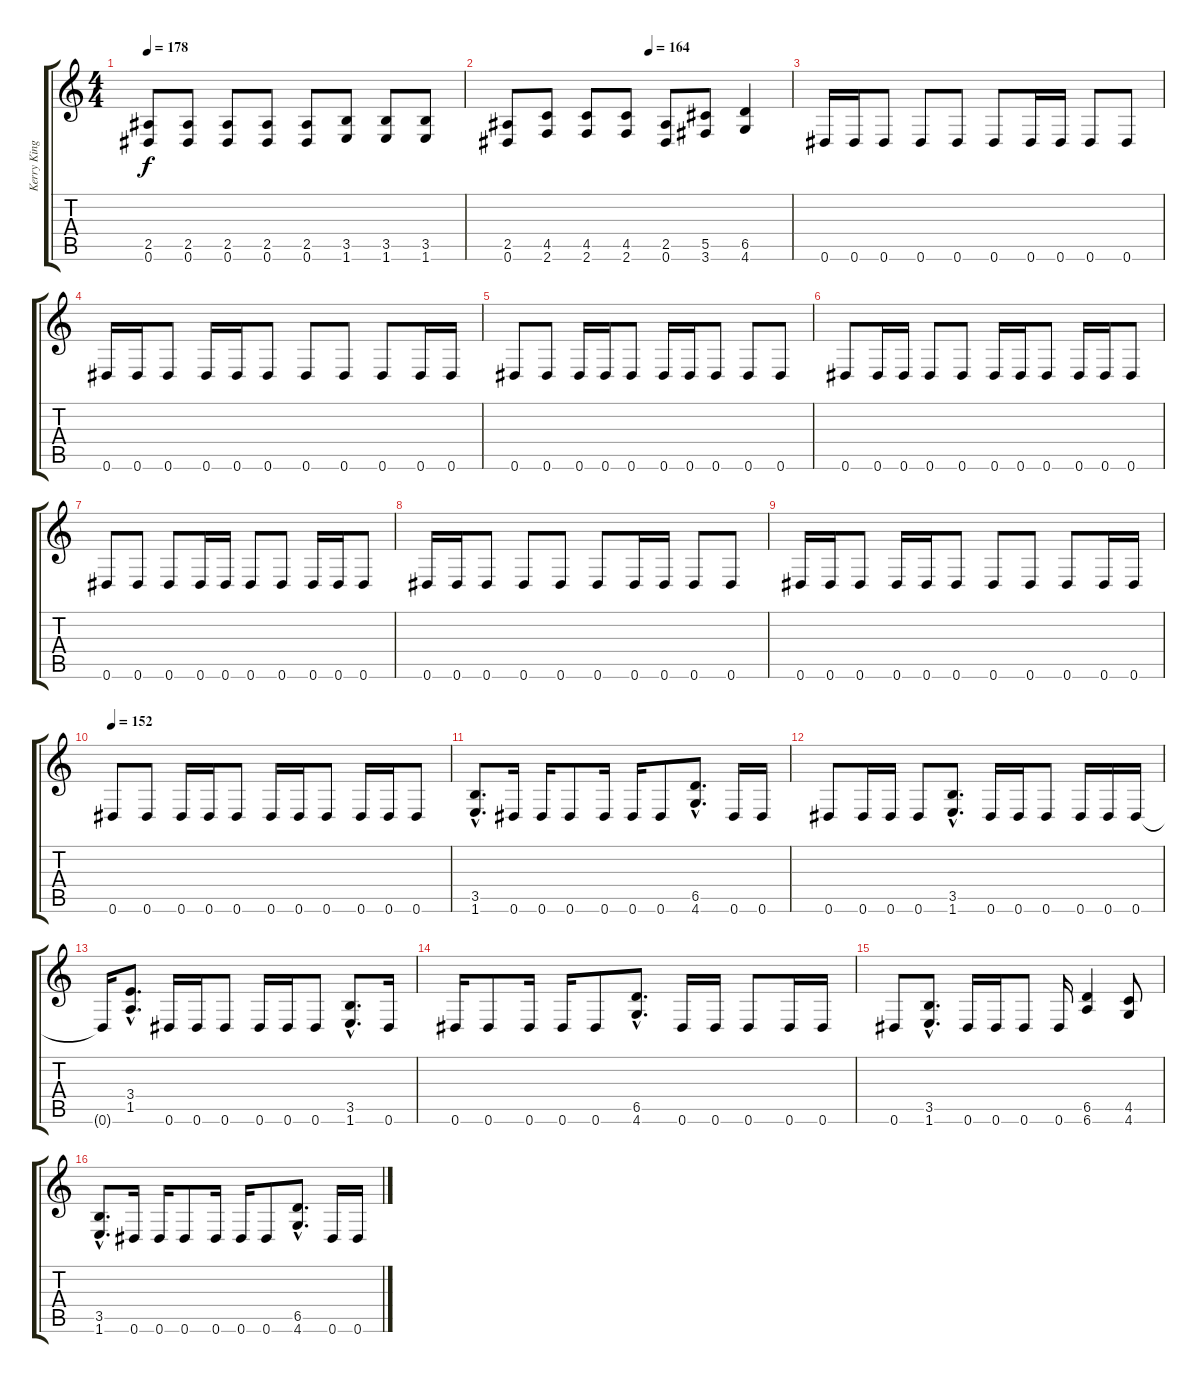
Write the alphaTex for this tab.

\track ("Kerry King" "Kerry King") {instrument distortionguitar}
\staff {score tabs}
\tuning (Eb4 Bb3 Gb3 Db3 Ab2 Eb2) {hide}
\ts (4 4)
\tempo 178
\clef g2
\ks c
(2.5 0.6).8{dy f} (2.5 0.6).8 (2.5 0.6).8 (2.5 0.6).8 (2.5 0.6).8 (3.5 1.6).8 (3.5 1.6).8 (3.5 1.6).8 |
\tempo (164 0.5)
(2.5 0.6).8 (4.5 2.6).8 (4.5 2.6).8 (4.5 2.6).8 (2.5 0.6).8 (5.5 3.6).8 (6.5 4.6).4 |
0.6.16 0.6.16 0.6.8 0.6.8 0.6.8 0.6.8 0.6.16 0.6.16 0.6.8 0.6.8 |
0.6.16 0.6.16 0.6.8 0.6.16 0.6.16 0.6.8 0.6.8 0.6.8 0.6.8 0.6.16 0.6.16 |
0.6.8 0.6.8 0.6.16 0.6.16 0.6.8 0.6.16 0.6.16 0.6.8 0.6.8 0.6.8 |
0.6.8 0.6.16 0.6.16 0.6.8 0.6.8 0.6.16 0.6.16 0.6.8 0.6.16 0.6.16 0.6.8 |
0.6.8 0.6.8 0.6.8 0.6.16 0.6.16 0.6.8 0.6.8 0.6.16 0.6.16 0.6.8 |
0.6.16 0.6.16 0.6.8 0.6.8 0.6.8 0.6.8 0.6.16 0.6.16 0.6.8 0.6.8 |
0.6.16 0.6.16 0.6.8 0.6.16 0.6.16 0.6.8 0.6.8 0.6.8 0.6.8 0.6.16 0.6.16 |
\tempo 152
0.6.8 0.6.8 0.6.16 0.6.16 0.6.8 0.6.16 0.6.16 0.6.8 0.6.16 0.6.16 0.6.8 |
(3.5{hac} 1.6{hac}).8{d} 0.6.16 0.6.16 0.6.8 0.6.16 0.6.16 0.6.8 (6.5{hac} 4.6{hac}).8{d} 0.6.16 0.6.16 |
0.6.8 0.6.16 0.6.16 0.6.8 (3.5{hac} 1.6{hac}).8{d} 0.6.16 0.6.16 0.6.8 0.6.16 0.6.16 0.6.16 |
0.6{t}.16 (3.4{hac} 1.5{hac}).8{d} 0.6.16 0.6.16 0.6.8 0.6.16 0.6.16 0.6.8 (3.5{hac} 1.6{hac}).8{d} 0.6.16 |
0.6.16 0.6.8 0.6.16 0.6.16 0.6.8 (6.5{hac} 4.6{hac}).8{d} 0.6.16 0.6.16 0.6.8 0.6.16 0.6.16 |
0.6.8 (3.5{hac} 1.6{hac}).8{d} 0.6.16 0.6.16 0.6.8 0.6.16 (6.5 6.6).4 (4.5 4.6).8 |
(3.5{hac} 1.6{hac}).8{d} 0.6.16 0.6.16 0.6.8 0.6.16 0.6.16 0.6.8 (6.5{hac} 4.6{hac}).8{d} 0.6.16 0.6.16
